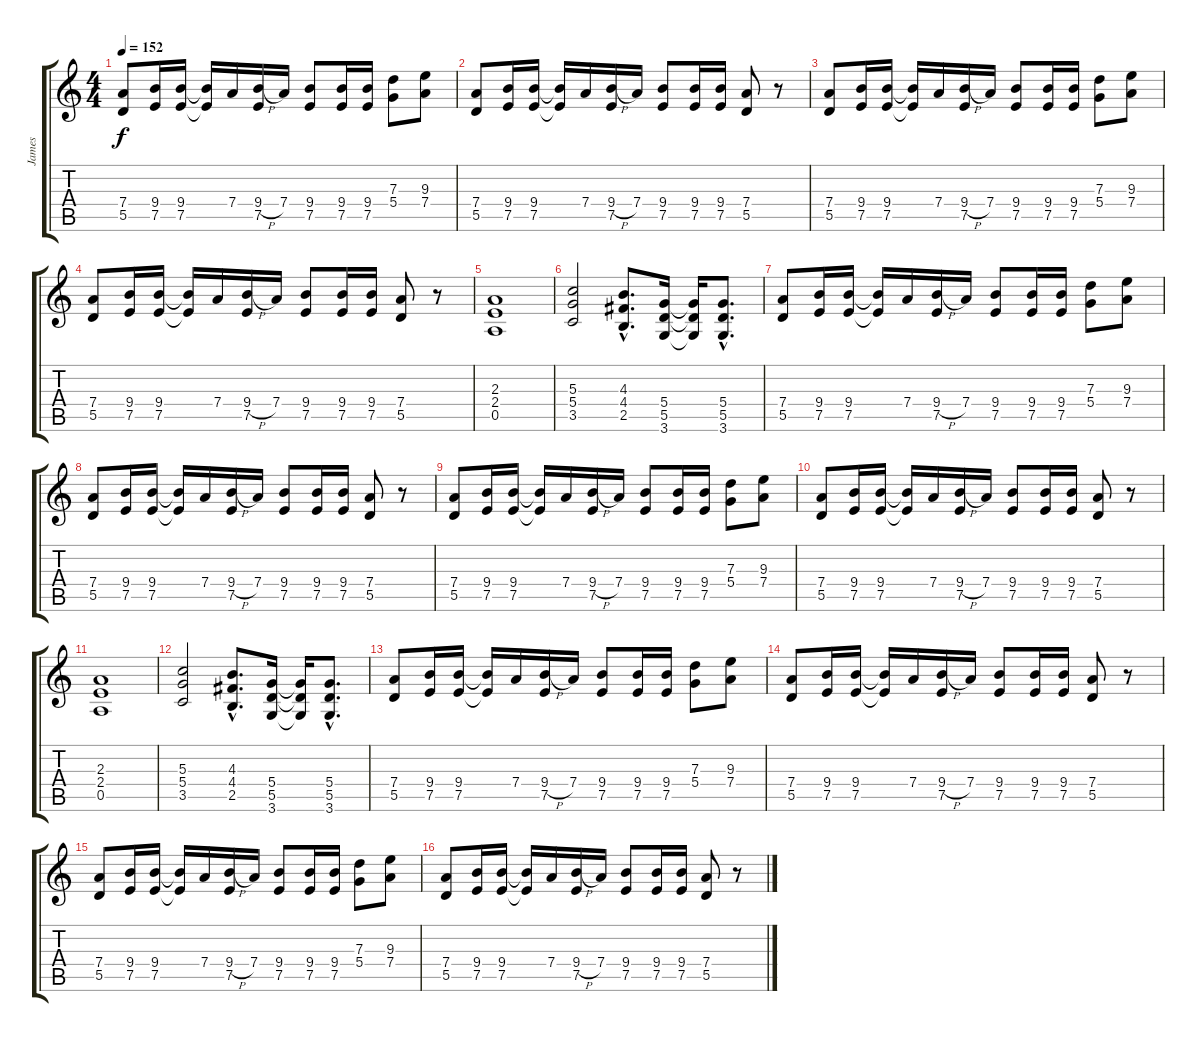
\track ("James" "James") {instrument distortionguitar}
\staff {score tabs}
\tuning (E4 B3 G3 D3 A2 E2) {hide}
\ts (4 4)
\tempo 152
\clef g2
\ks c
(7.4 5.5).8{dy f} (9.4 7.5).16 (9.4 7.5).16 (9.4{t} 7.5{t}).16 7.4.16 (9.4{h} 7.5).16 7.4.16 (9.4 7.5).8 (9.4 7.5).16 (9.4 7.5).16 (7.3 5.4).8 (9.3 7.4).8 |
(7.4 5.5).8 (9.4 7.5).16 (9.4 7.5).16 (9.4{t} 7.5{t}).16 7.4.16 (9.4{h} 7.5).16 7.4.16 (9.4 7.5).8 (9.4 7.5).16 (9.4 7.5).16 (7.4 5.5).8 r.8 |
(7.4 5.5).8 (9.4 7.5).16 (9.4 7.5).16 (9.4{t} 7.5{t}).16 7.4.16 (9.4{h} 7.5).16 7.4.16 (9.4 7.5).8 (9.4 7.5).16 (9.4 7.5).16 (7.3 5.4).8 (9.3 7.4).8 |
(7.4 5.5).8 (9.4 7.5).16 (9.4 7.5).16 (9.4{t} 7.5{t}).16 7.4.16 (9.4{h} 7.5).16 7.4.16 (9.4 7.5).8 (9.4 7.5).16 (9.4 7.5).16 (7.4 5.5).8 r.8 |
(2.3 2.4 0.5).1 |
(5.3 5.4 3.5).2 (4.3{hac} 4.4{hac} 2.5{hac}).8{d} (5.4 5.5 3.6).16 (5.4{t} 5.5{t} 3.6{t}).16 (5.4{hac} 5.5{hac} 3.6{hac}).8{d} |
(7.4 5.5).8 (9.4 7.5).16 (9.4 7.5).16 (9.4{t} 7.5{t}).16 7.4.16 (9.4{h} 7.5).16 7.4.16 (9.4 7.5).8 (9.4 7.5).16 (9.4 7.5).16 (7.3 5.4).8 (9.3 7.4).8 |
(7.4 5.5).8 (9.4 7.5).16 (9.4 7.5).16 (9.4{t} 7.5{t}).16 7.4.16 (9.4{h} 7.5).16 7.4.16 (9.4 7.5).8 (9.4 7.5).16 (9.4 7.5).16 (7.4 5.5).8 r.8 |
(7.4 5.5).8 (9.4 7.5).16 (9.4 7.5).16 (9.4{t} 7.5{t}).16 7.4.16 (9.4{h} 7.5).16 7.4.16 (9.4 7.5).8 (9.4 7.5).16 (9.4 7.5).16 (7.3 5.4).8 (9.3 7.4).8 |
(7.4 5.5).8 (9.4 7.5).16 (9.4 7.5).16 (9.4{t} 7.5{t}).16 7.4.16 (9.4{h} 7.5).16 7.4.16 (9.4 7.5).8 (9.4 7.5).16 (9.4 7.5).16 (7.4 5.5).8 r.8 |
(2.3 2.4 0.5).1 |
(5.3 5.4 3.5).2 (4.3{hac} 4.4{hac} 2.5{hac}).8{d} (5.4 5.5 3.6).16 (5.4{t} 5.5{t} 3.6{t}).16 (5.4{hac} 5.5{hac} 3.6{hac}).8{d} |
(7.4 5.5).8 (9.4 7.5).16 (9.4 7.5).16 (9.4{t} 7.5{t}).16 7.4.16 (9.4{h} 7.5).16 7.4.16 (9.4 7.5).8 (9.4 7.5).16 (9.4 7.5).16 (7.3 5.4).8 (9.3 7.4).8 |
(7.4 5.5).8 (9.4 7.5).16 (9.4 7.5).16 (9.4{t} 7.5{t}).16 7.4.16 (9.4{h} 7.5).16 7.4.16 (9.4 7.5).8 (9.4 7.5).16 (9.4 7.5).16 (7.4 5.5).8 r.8 |
(7.4 5.5).8 (9.4 7.5).16 (9.4 7.5).16 (9.4{t} 7.5{t}).16 7.4.16 (9.4{h} 7.5).16 7.4.16 (9.4 7.5).8 (9.4 7.5).16 (9.4 7.5).16 (7.3 5.4).8 (9.3 7.4).8 |
(7.4 5.5).8 (9.4 7.5).16 (9.4 7.5).16 (9.4{t} 7.5{t}).16 7.4.16 (9.4{h} 7.5).16 7.4.16 (9.4 7.5).8 (9.4 7.5).16 (9.4 7.5).16 (7.4 5.5).8 r.8
